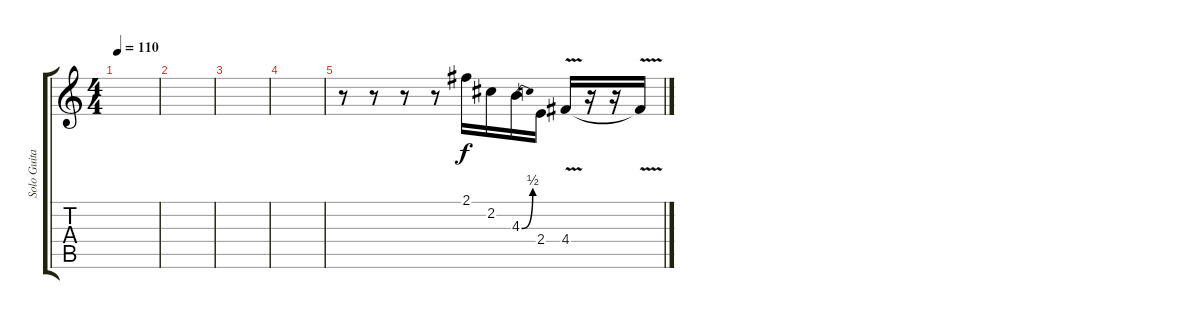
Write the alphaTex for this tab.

\track ("Solo Guitar" "Solo Guita") {instrument distortionguitar}
\staff {score tabs}
\tuning (E4 B3 G3 D3 A2 E2) {hide}
\ts (4 4)
\tempo 110
\clef g2
\ks c
|
|
|
|
r.8 r.8 r.8 r.8 2.1.16{dy f} 2.2.16 4.3{be (bend 0 0 60 2)}.16 2.4.16 4.4{v}.16 r.16 r.16 4.4{t}.16
